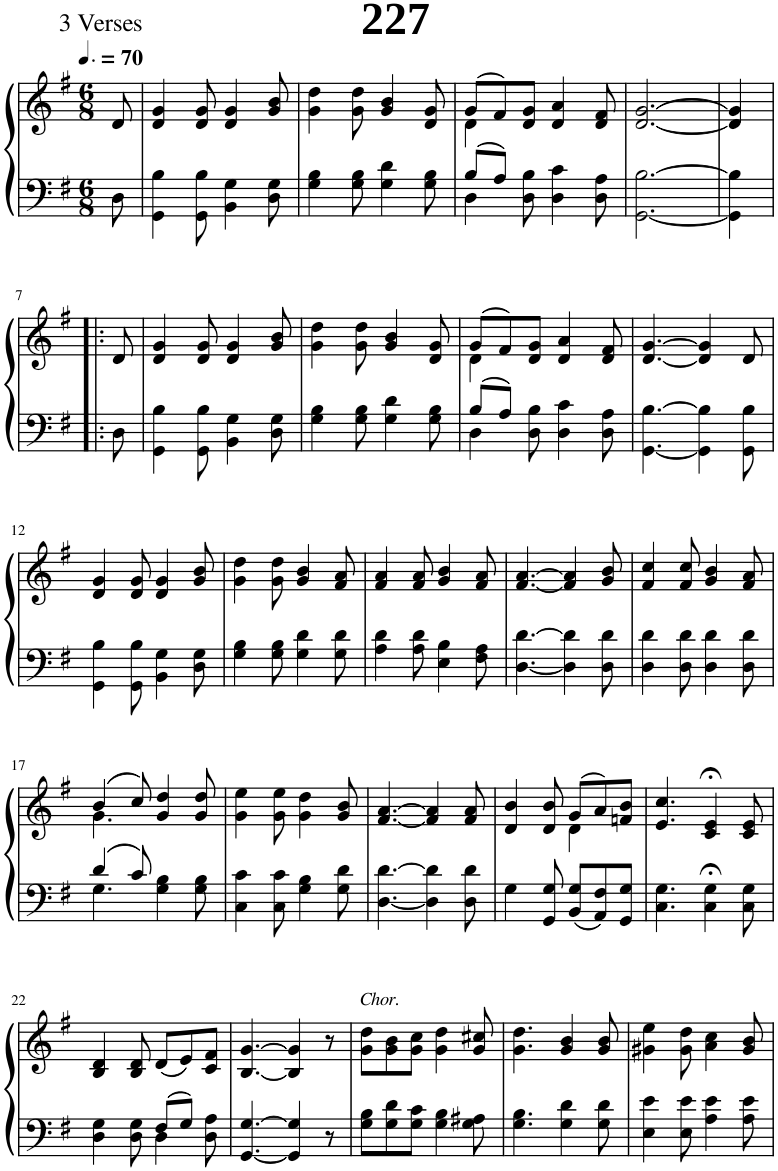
**kern	**kern
*part1	*part1
*staff2	*staff1
*I"Piano	*
*I'Pno.	*
*clefF4	*clefG2
*k[f#]	*k[f#]
*M6/8	*M6/8
*MM105	*MM105
=1	=1
8D\	8d/
=2	=2
4GG\ 4B\	4d/ 4g/
8GG\ 8B\	8d/ 8g/
4BB\ 4G\	4d/ 4g/
8D\ 8G\	8g/ 8b/
=3	=3
4G\ 4B\	4g\ 4dd\
8G\ 8B\	8g\ 8dd\
4G\ 4d\	4g/ 4b/
8G\ 8B\	8d/ 8g/
=4	=4
*^	*^
8B/L	4D\	(8g/L	4d\
8A/J	.	8f#/)	.
2ryy	8D\ 8B\	8d/ 8g/J	2ryy
.	4D\ 4c\	4d/ 4a/	.
.	8D\ 8A\	8d/ 8f#/	.
*v	*v	*	*
*	*v	*v
=5	=5
[2.GG\ [2.B\	[2.d/ [2.g/
=6	=6
4GG\] 4B\]	4d/] 4g/]
!!LO:LB:g=z
=7!|:	=7!|:
8D\	8d/
=8	=8
4GG\ 4B\	4d/ 4g/
8GG\ 8B\	8d/ 8g/
4BB\ 4G\	4d/ 4g/
8D\ 8G\	8g/ 8b/
=9	=9
4G\ 4B\	4g\ 4dd\
8G\ 8B\	8g\ 8dd\
4G\ 4d\	4g/ 4b/
8G\ 8B\	8d/ 8g/
=10	=10
*^	*^
8B/L	4D\	(8g/L	4d\
8A/J	.	8f#/)	.
2ryy	8D\ 8B\	8d/ 8g/J	2ryy
.	4D\ 4c\	4d/ 4a/	.
.	8D\ 8A\	8d/ 8f#/	.
*v	*v	*	*
*	*v	*v
=11	=11
[4.GG\ [4.B\	[4.d/ [4.g/
4GG\] 4B\]	4d/] 4g/]
8GG\ 8B\	8d/
!!LO:LB:g=z
=12	=12
4GG\ 4B\	4d/ 4g/
8GG\ 8B\	8d/ 8g/
4BB\ 4G\	4d/ 4g/
8D\ 8G\	8g/ 8b/
=13	=13
4G\ 4B\	4g\ 4dd\
8G\ 8B\	8g\ 8dd\
4G\ 4d\	4g/ 4b/
8G\ 8d\	8f#/ 8a/
=14	=14
4A\ 4d\	4f#/ 4a/
8A\ 8d\	8f#/ 8a/
4E\ 4B\	4g/ 4b/
8F#\ 8A\	8f#/ 8a/
=15	=15
[4.D\ [4.d\	[4.f#/ [4.a/
4D\] 4d\]	4f#/] 4a/]
8D\ 8d\	8g/ 8b/
=16	=16
4D\ 4d\	4f#/ 4cc/
8D\ 8d\	8f#/ 8cc/
4D\ 4d\	4g/ 4b/
8D\ 8d\	8f#/ 8a/
!!LO:LB:g=z
=17	=17
*^	*^
4d/	4.G\	(4b/	4.g\
8c/	.	8cc/)	.
4.ryy	4G\ 4B\	4g/ 4dd/	4.ryy
.	8G\ 8B\	8g/ 8dd/	.
*v	*v	*	*
*	*v	*v
=18	=18
4C\ 4c\	4g\ 4ee\
8C\ 8c\	8g\ 8ee\
4G\ 4B\	4g\ 4dd\
8G\ 8d\	8g/ 8b/
=19	=19
[4.D\ [4.d\	[4.f#/ [4.a/
4D\] 4d\]	4f#/] 4a/]
8D\ 8d\	8f#/ 8a/
=20	=20
*	*^
4G\	4d/ 4b/	4.ryy
8GG/ 8G/	8d/ 8b/	.
8BB/ 8G/L	(8g/L	4d\
8AA/ 8F#/	8a/)	.
8GG/ 8G/J	8fn/ 8b/J	8ryy
*	*v	*v
=21	=21
4.C\ 4.G\	4.e/ 4.cc/
4C\;< 4G\;<	4c/;< 4e/;<
8C\ 8G\	8c/ 8e/
!!LO:LB:g=z
=22	=22
*^	*
4.ryy	4D\ 4G\	4B/ 4d/
.	8D\ 8G\	8B/ 8d/
8F#/L	4D\	(8d/L
8G/J	.	8e/)
8ryy	8D\ 8A\	8c/ 8f#/J
*v	*v	*
=23	=23
[4.GG/ [4.G/	[4.B/ [4.g/
4GG/] 4G/]	4B/] 4g/]
8r	8r
=24	=24
!	!LO:TX:a:i:t=Chor.
8G\ 8B\L	8g\ 8dd\L
8G\ 8d\	8g\ 8b\
8G\ 8c\J	8g\ 8cc\J
4G\ 4B\	4g\ 4dd\
8G\ 8A#X\	8g/ 8cc#X/
=25	=25
4.G\ 4.B\	4.g\ 4.dd\
4G\ 4d\	4g/ 4b/
8G\ 8d\	8g/ 8b/
=26	=26
4E\ 4e\	4g#X\ 4ee\
8E\ 8e\	8g#\ 8dd\
4A\ 4e\	4a\ 4cc\
8A\ 8e\	8g#/ 8b/
=	=
*-	*-
